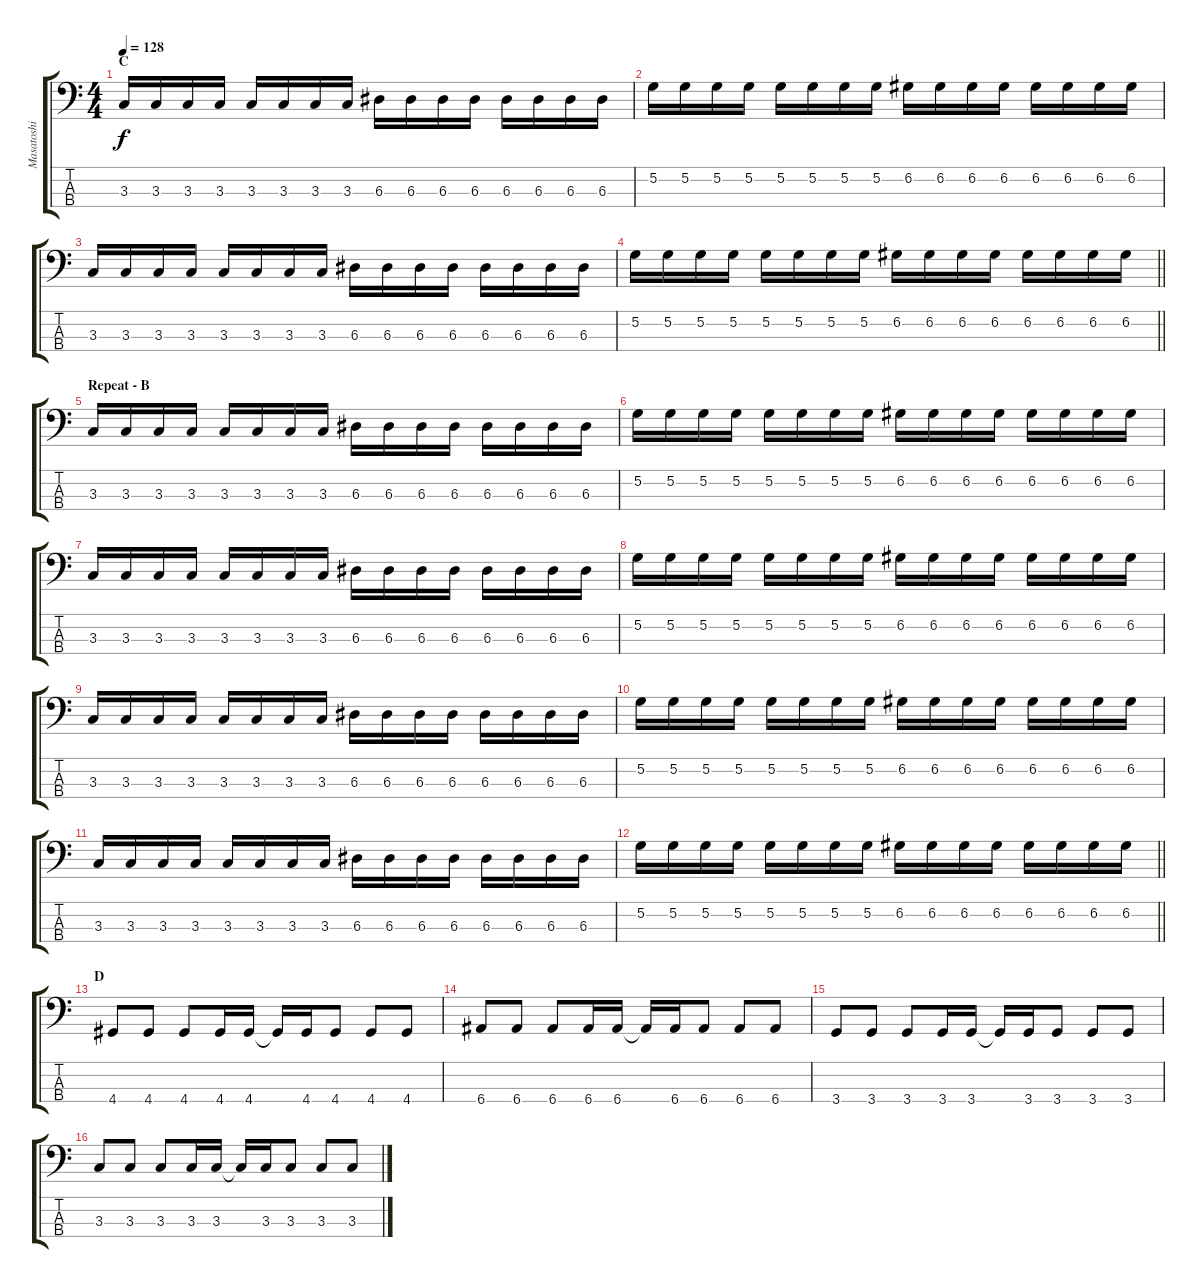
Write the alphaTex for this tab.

\track ("Masatoshi Bass" "Masatoshi ") {instrument electricbassfinger}
\staff {score tabs}
\tuning (G2 D2 A1 E1) {hide}
\ts (4 4)
\section ("" "C")
\tempo 128
\clef f4
\ks c
3.3.16{dy f} 3.3.16 3.3.16 3.3.16 3.3.16 3.3.16 3.3.16 3.3.16 6.3.16 6.3.16 6.3.16 6.3.16 6.3.16 6.3.16 6.3.16 6.3.16 |
5.2.16 5.2.16 5.2.16 5.2.16 5.2.16 5.2.16 5.2.16 5.2.16 6.2.16 6.2.16 6.2.16 6.2.16 6.2.16 6.2.16 6.2.16 6.2.16 |
3.3.16 3.3.16 3.3.16 3.3.16 3.3.16 3.3.16 3.3.16 3.3.16 6.3.16 6.3.16 6.3.16 6.3.16 6.3.16 6.3.16 6.3.16 6.3.16 |
\barLineRight lightlight
5.2.16 5.2.16 5.2.16 5.2.16 5.2.16 5.2.16 5.2.16 5.2.16 6.2.16 6.2.16 6.2.16 6.2.16 6.2.16 6.2.16 6.2.16 6.2.16 |
\section ("" "Repeat - B")
3.3.16 3.3.16 3.3.16 3.3.16 3.3.16 3.3.16 3.3.16 3.3.16 6.3.16 6.3.16 6.3.16 6.3.16 6.3.16 6.3.16 6.3.16 6.3.16 |
5.2.16 5.2.16 5.2.16 5.2.16 5.2.16 5.2.16 5.2.16 5.2.16 6.2.16 6.2.16 6.2.16 6.2.16 6.2.16 6.2.16 6.2.16 6.2.16 |
3.3.16 3.3.16 3.3.16 3.3.16 3.3.16 3.3.16 3.3.16 3.3.16 6.3.16 6.3.16 6.3.16 6.3.16 6.3.16 6.3.16 6.3.16 6.3.16 |
5.2.16 5.2.16 5.2.16 5.2.16 5.2.16 5.2.16 5.2.16 5.2.16 6.2.16 6.2.16 6.2.16 6.2.16 6.2.16 6.2.16 6.2.16 6.2.16 |
3.3.16 3.3.16 3.3.16 3.3.16 3.3.16 3.3.16 3.3.16 3.3.16 6.3.16 6.3.16 6.3.16 6.3.16 6.3.16 6.3.16 6.3.16 6.3.16 |
5.2.16 5.2.16 5.2.16 5.2.16 5.2.16 5.2.16 5.2.16 5.2.16 6.2.16 6.2.16 6.2.16 6.2.16 6.2.16 6.2.16 6.2.16 6.2.16 |
3.3.16 3.3.16 3.3.16 3.3.16 3.3.16 3.3.16 3.3.16 3.3.16 6.3.16 6.3.16 6.3.16 6.3.16 6.3.16 6.3.16 6.3.16 6.3.16 |
\barLineRight lightlight
5.2.16 5.2.16 5.2.16 5.2.16 5.2.16 5.2.16 5.2.16 5.2.16 6.2.16 6.2.16 6.2.16 6.2.16 6.2.16 6.2.16 6.2.16 6.2.16 |
\section ("" "D")
4.4.8 4.4.8 4.4.8 4.4.16 4.4.16 4.4{t}.16 4.4.16 4.4.8 4.4.8 4.4.8 |
6.4.8 6.4.8 6.4.8 6.4.16 6.4.16 6.4{t}.16 6.4.16 6.4.8 6.4.8 6.4.8 |
3.4.8 3.4.8 3.4.8 3.4.16 3.4.16 3.4{t}.16 3.4.16 3.4.8 3.4.8 3.4.8 |
3.3.8 3.3.8 3.3.8 3.3.16 3.3.16 3.3{t}.16 3.3.16 3.3.8 3.3.8 3.3.8
